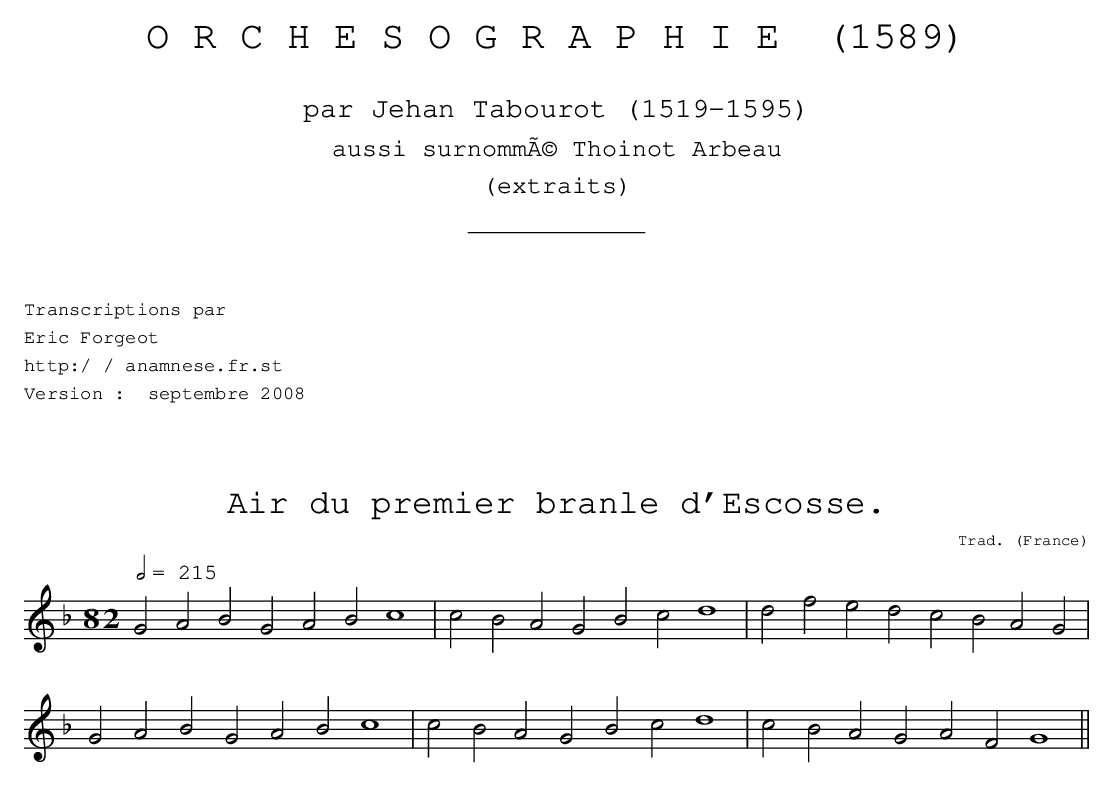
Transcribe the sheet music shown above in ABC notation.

X:1
T:Air du premier branle d'Escosse.
C:Trad.
O:France
M:8/ 2
L:1/ 2
Q:1/ 2=215
K:F
GABG ABc2 | cBAG Bcd2 | dfed cBAG |
GABG ABc2 | cBAG Bcd2 | cBAG AFG2 ||
